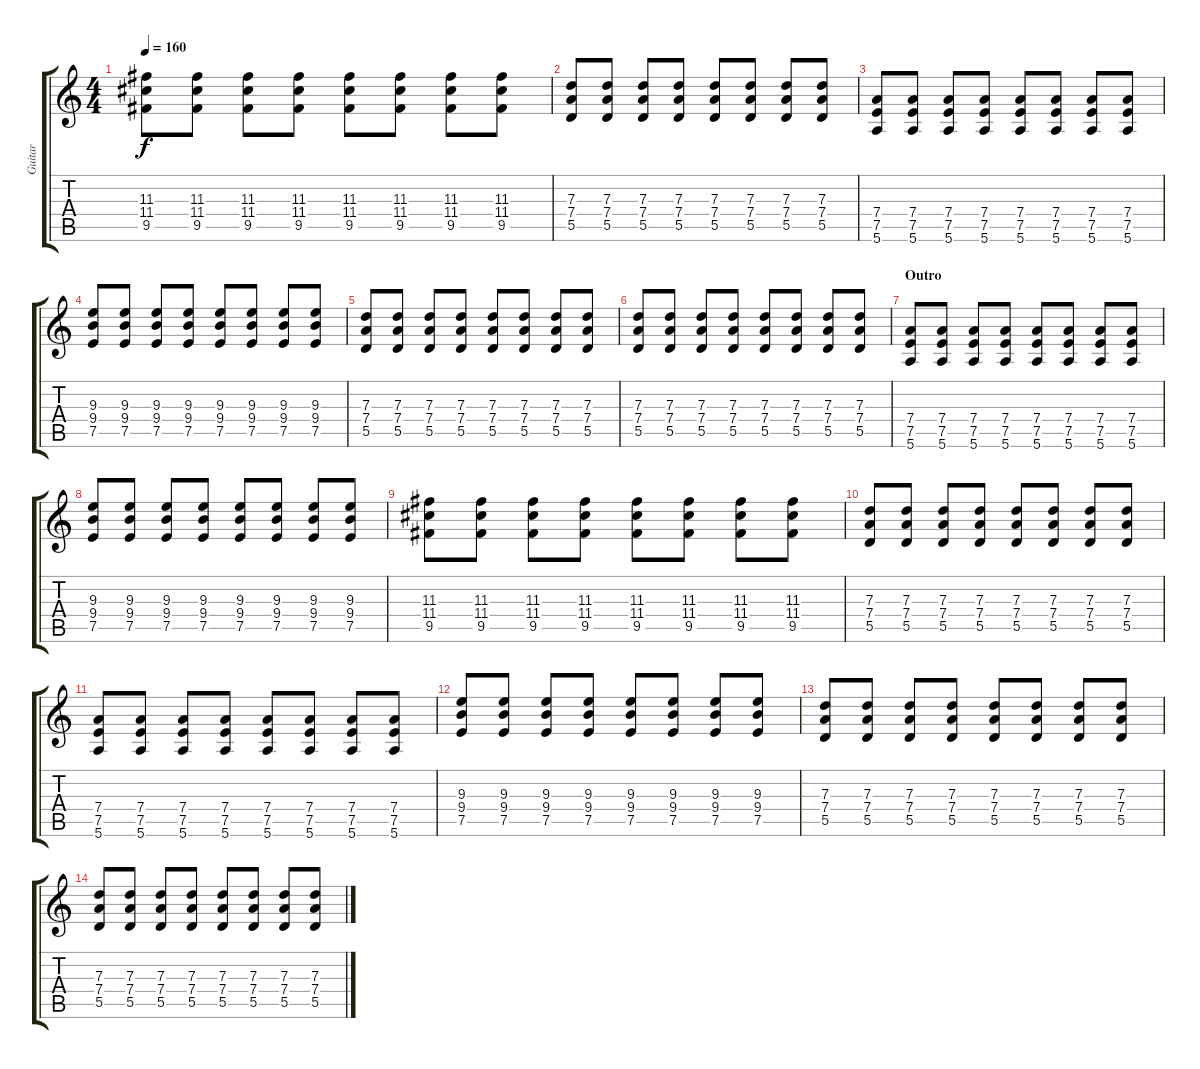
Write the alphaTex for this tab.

\track ("Guitar" "Guitar") {instrument acousticguitarsteel}
\staff {score tabs}
\tuning (E4 B3 G3 D3 A2 E2) {hide}
\ts (4 4)
\tempo 160
\clef g2
\ks c
(11.3 11.4 9.5).8{dy f} (11.3 11.4 9.5).8 (11.3 11.4 9.5).8 (11.3 11.4 9.5).8 (11.3 11.4 9.5).8 (11.3 11.4 9.5).8 (11.3 11.4 9.5).8 (11.3 11.4 9.5).8 |
(7.3 7.4 5.5).8 (7.3 7.4 5.5).8 (7.3 7.4 5.5).8 (7.3 7.4 5.5).8 (7.3 7.4 5.5).8 (7.3 7.4 5.5).8 (7.3 7.4 5.5).8 (7.3 7.4 5.5).8 |
(7.4 7.5 5.6).8 (7.4 7.5 5.6).8 (7.4 7.5 5.6).8 (7.4 7.5 5.6).8 (7.4 7.5 5.6).8 (7.4 7.5 5.6).8 (7.4 7.5 5.6).8 (7.4 7.5 5.6).8 |
(9.3 9.4 7.5).8 (9.3 9.4 7.5).8 (9.3 9.4 7.5).8 (9.3 9.4 7.5).8 (9.3 9.4 7.5).8 (9.3 9.4 7.5).8 (9.3 9.4 7.5).8 (9.3 9.4 7.5).8 |
(7.3 7.4 5.5).8 (7.3 7.4 5.5).8 (7.3 7.4 5.5).8 (7.3 7.4 5.5).8 (7.3 7.4 5.5).8 (7.3 7.4 5.5).8 (7.3 7.4 5.5).8 (7.3 7.4 5.5).8 |
(7.3 7.4 5.5).8 (7.3 7.4 5.5).8 (7.3 7.4 5.5).8 (7.3 7.4 5.5).8 (7.3 7.4 5.5).8 (7.3 7.4 5.5).8 (7.3 7.4 5.5).8 (7.3 7.4 5.5).8 |
\section ("" "Outro")
(7.4 7.5 5.6).8{volume 7} (7.4 7.5 5.6).8 (7.4 7.5 5.6).8 (7.4 7.5 5.6).8 (7.4 7.5 5.6).8 (7.4 7.5 5.6).8 (7.4 7.5 5.6).8 (7.4 7.5 5.6).8 |
(9.3 9.4 7.5).8 (9.3 9.4 7.5).8 (9.3 9.4 7.5).8 (9.3 9.4 7.5).8 (9.3 9.4 7.5).8 (9.3 9.4 7.5).8 (9.3 9.4 7.5).8 (9.3 9.4 7.5).8 |
(11.3 11.4 9.5).8 (11.3 11.4 9.5).8 (11.3 11.4 9.5).8 (11.3 11.4 9.5).8 (11.3 11.4 9.5).8 (11.3 11.4 9.5).8 (11.3 11.4 9.5).8 (11.3 11.4 9.5).8 |
(7.3 7.4 5.5).8 (7.3 7.4 5.5).8 (7.3 7.4 5.5).8 (7.3 7.4 5.5).8 (7.3 7.4 5.5).8 (7.3 7.4 5.5).8 (7.3 7.4 5.5).8 (7.3 7.4 5.5).8 |
(7.4 7.5 5.6).8{volume 0} (7.4 7.5 5.6).8 (7.4 7.5 5.6).8 (7.4 7.5 5.6).8 (7.4 7.5 5.6).8 (7.4 7.5 5.6).8 (7.4 7.5 5.6).8 (7.4 7.5 5.6).8 |
(9.3 9.4 7.5).8 (9.3 9.4 7.5).8 (9.3 9.4 7.5).8 (9.3 9.4 7.5).8 (9.3 9.4 7.5).8 (9.3 9.4 7.5).8 (9.3 9.4 7.5).8 (9.3 9.4 7.5).8 |
(7.3 7.4 5.5).8 (7.3 7.4 5.5).8 (7.3 7.4 5.5).8 (7.3 7.4 5.5).8 (7.3 7.4 5.5).8 (7.3 7.4 5.5).8 (7.3 7.4 5.5).8 (7.3 7.4 5.5).8 |
(7.3 7.4 5.5).8 (7.3 7.4 5.5).8 (7.3 7.4 5.5).8 (7.3 7.4 5.5).8 (7.3 7.4 5.5).8 (7.3 7.4 5.5).8 (7.3 7.4 5.5).8 (7.3 7.4 5.5).8
